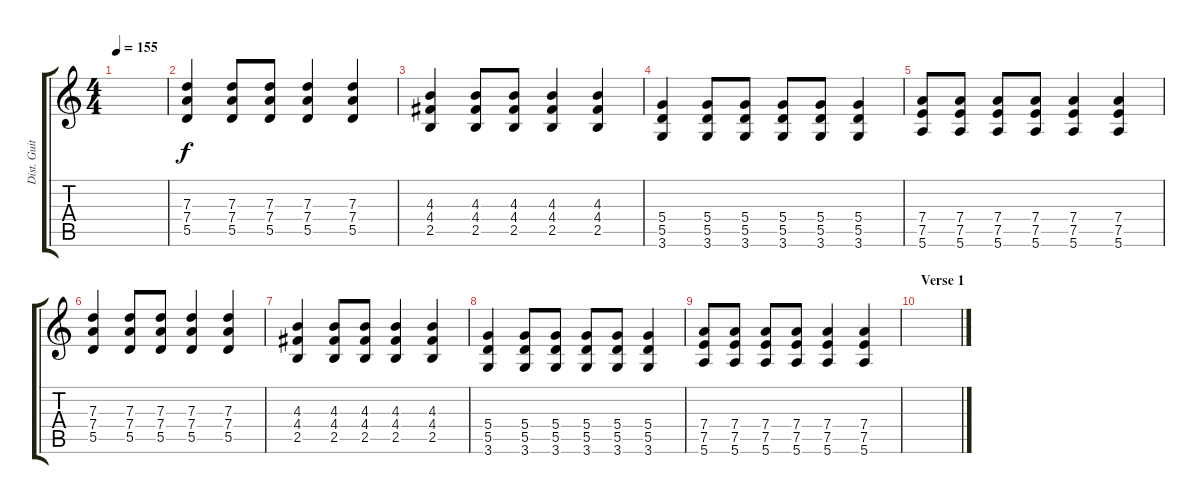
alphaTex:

\track ("Dist. Guitar 2" "Dist. Guit") {instrument distortionguitar}
\staff {score tabs}
\tuning (E4 B3 G3 D3 A2 E2) {hide}
\ts (4 4)
\tempo 155
\clef g2
\ks c
|
(7.3 7.4 5.5).4 (7.3 7.4 5.5).8 (7.3 7.4 5.5).8 (7.3 7.4 5.5).4 (7.3 7.4 5.5).4 |
(4.3 4.4 2.5).4 (4.3 4.4 2.5).8 (4.3 4.4 2.5).8 (4.3 4.4 2.5).4 (4.3 4.4 2.5).4 |
(5.4 5.5 3.6).4 (5.4 5.5 3.6).8 (5.4 5.5 3.6).8 (5.4 5.5 3.6).8 (5.4 5.5 3.6).8 (5.4 5.5 3.6).4 |
(7.4 7.5 5.6).8 (7.4 7.5 5.6).8 (7.4 7.5 5.6).8 (7.4 7.5 5.6).8 (7.4 7.5 5.6).4 (7.4 7.5 5.6).4 |
(7.3 7.4 5.5).4 (7.3 7.4 5.5).8 (7.3 7.4 5.5).8 (7.3 7.4 5.5).4 (7.3 7.4 5.5).4 |
(4.3 4.4 2.5).4 (4.3 4.4 2.5).8 (4.3 4.4 2.5).8 (4.3 4.4 2.5).4 (4.3 4.4 2.5).4 |
(5.4 5.5 3.6).4 (5.4 5.5 3.6).8 (5.4 5.5 3.6).8 (5.4 5.5 3.6).8 (5.4 5.5 3.6).8 (5.4 5.5 3.6).4 |
(7.4 7.5 5.6).8 (7.4 7.5 5.6).8 (7.4 7.5 5.6).8 (7.4 7.5 5.6).8 (7.4 7.5 5.6).4 (7.4 7.5 5.6).4 |
\section ("" "Verse 1")
